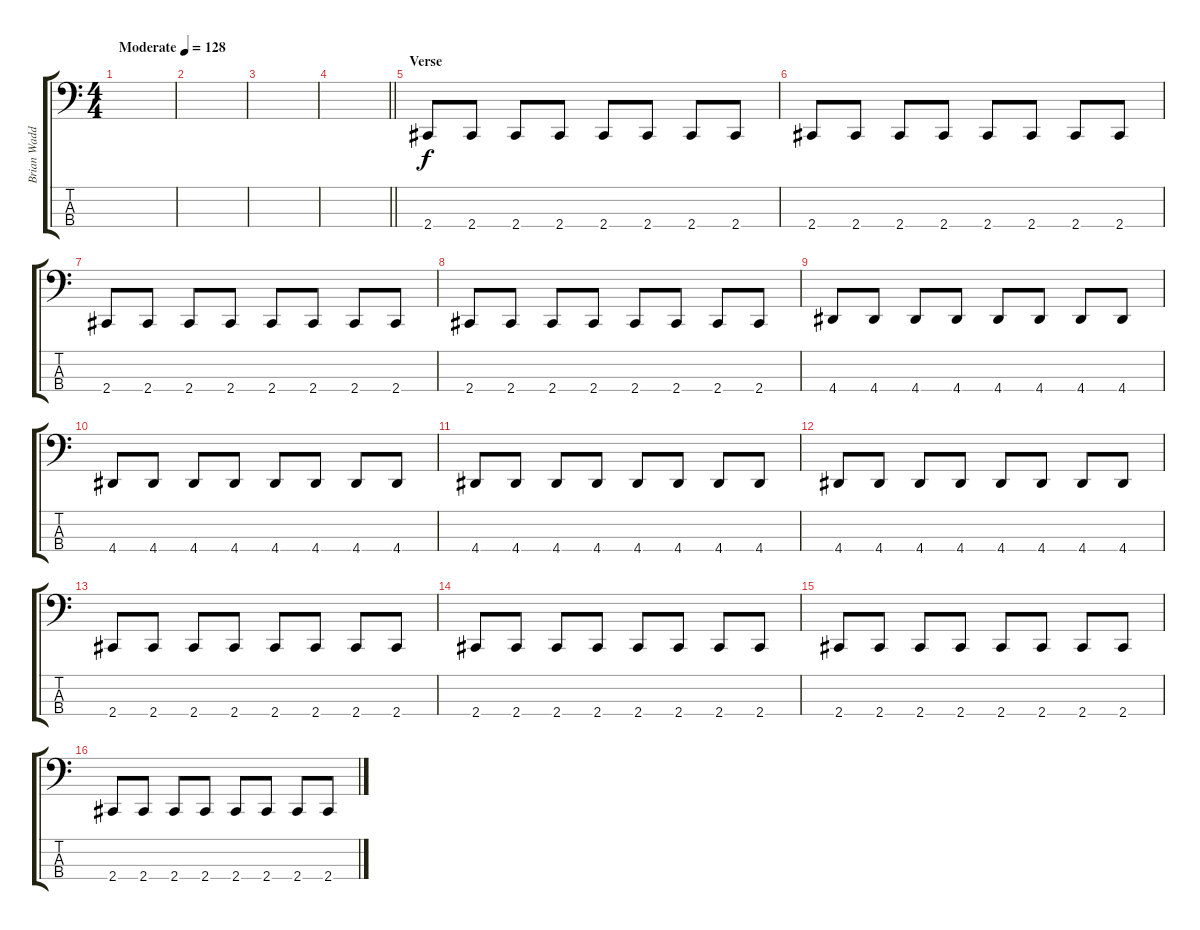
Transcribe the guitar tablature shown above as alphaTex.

\track ("Brian Waddell" "Brian Wadd") {instrument electricbassfinger}
\staff {score tabs}
\tuning (Gb2 B1 Gb1 B0) {hide}
\ts (4 4)
\tempo (128 "Moderate")
\clef f4
\ks c
|
|
|
\barLineRight lightlight
|
\section ("" "Verse")
2.4.8 2.4.8 2.4.8 2.4.8 2.4.8 2.4.8 2.4.8 2.4.8 |
2.4.8 2.4.8 2.4.8 2.4.8 2.4.8 2.4.8 2.4.8 2.4.8 |
2.4.8 2.4.8 2.4.8 2.4.8 2.4.8 2.4.8 2.4.8 2.4.8 |
2.4.8 2.4.8 2.4.8 2.4.8 2.4.8 2.4.8 2.4.8 2.4.8 |
4.4.8 4.4.8 4.4.8 4.4.8 4.4.8 4.4.8 4.4.8 4.4.8 |
4.4.8 4.4.8 4.4.8 4.4.8 4.4.8 4.4.8 4.4.8 4.4.8 |
4.4.8 4.4.8 4.4.8 4.4.8 4.4.8 4.4.8 4.4.8 4.4.8 |
4.4.8 4.4.8 4.4.8 4.4.8 4.4.8 4.4.8 4.4.8 4.4.8 |
2.4.8 2.4.8 2.4.8 2.4.8 2.4.8 2.4.8 2.4.8 2.4.8 |
2.4.8 2.4.8 2.4.8 2.4.8 2.4.8 2.4.8 2.4.8 2.4.8 |
2.4.8 2.4.8 2.4.8 2.4.8 2.4.8 2.4.8 2.4.8 2.4.8 |
2.4.8 2.4.8 2.4.8 2.4.8 2.4.8 2.4.8 2.4.8 2.4.8
